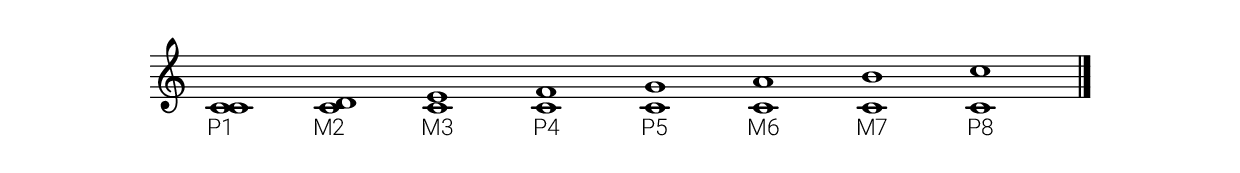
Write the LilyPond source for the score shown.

\version "2.24.4"

\include "global.ily"

global = {
  \omit Score.TimeSignature

  \key c \major
  \time 32/4
}

sopranoVoice = \relative c' {
  \global
  <c c>1
  <c d>
  <c e>
  <c f>
  <c g'>
  <c a'>
  <c b'>
  <c c'>

  \bar "|."
}

verse = \lyricmode {
  "P1" "M2" "M3" "P4" "P5" "M6" "M7" "P8"
}

\score {
  \new Staff { \sopranoVoice }
  \addlyrics { \verse }
  \layout { }
}
